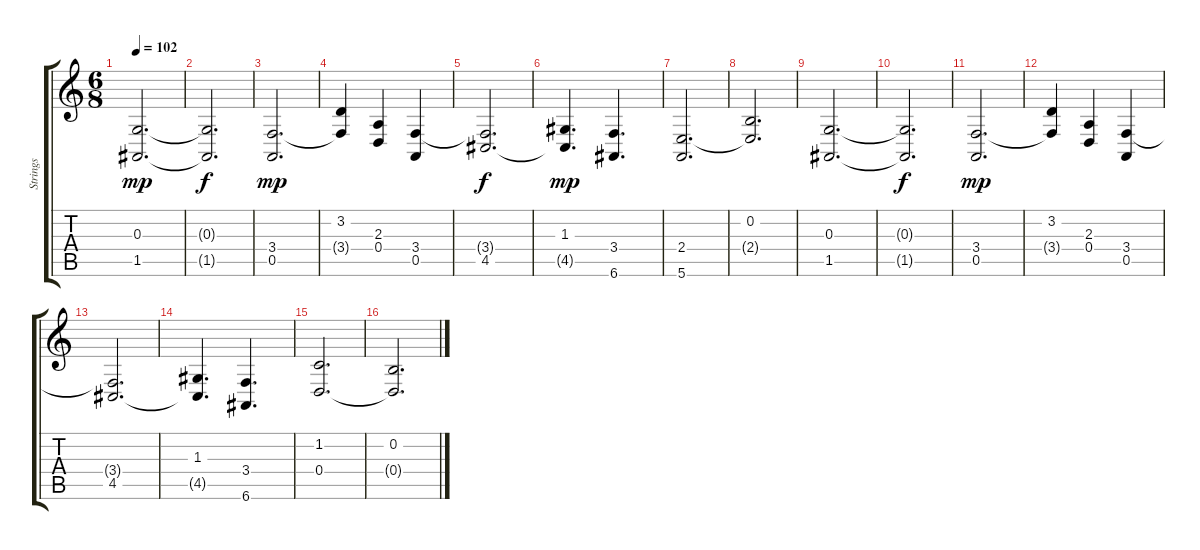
\track ("Strings" "Strings") {instrument stringensemble1}
\staff {score tabs}
\tuning (E4 B3 G3 D3 A2 E2) {hide}
\ts (6 8)
\tempo 102
\clef g2
\ks c
(0.3 1.5).2{d dy mp} |
(0.3{t} 1.5{t}).2{d dy f} |
(3.4 0.5).2{d dy mp} |
(3.2 3.4{t}).4 (2.3 0.4).4 (3.4 0.5).4 |
(3.4{t} 4.5).2{d dy f} |
(1.3 4.5{t}).4{d dy mp} (3.4 6.6).4{d} |
(2.4 5.6).2{d} |
(0.2 2.4{t}).2{d} |
(0.3 1.5).2{d} |
(0.3{t} 1.5{t}).2{d dy f} |
(3.4 0.5).2{d dy mp} |
(3.2 3.4{t}).4 (2.3 0.4).4 (3.4 0.5).4 |
(3.4{t} 4.5).2{d} |
(1.3 4.5{t}).4{d} (3.4 6.6).4{d} |
(1.2 0.4).2{d} |
(0.2 0.4{t}).2{d}
